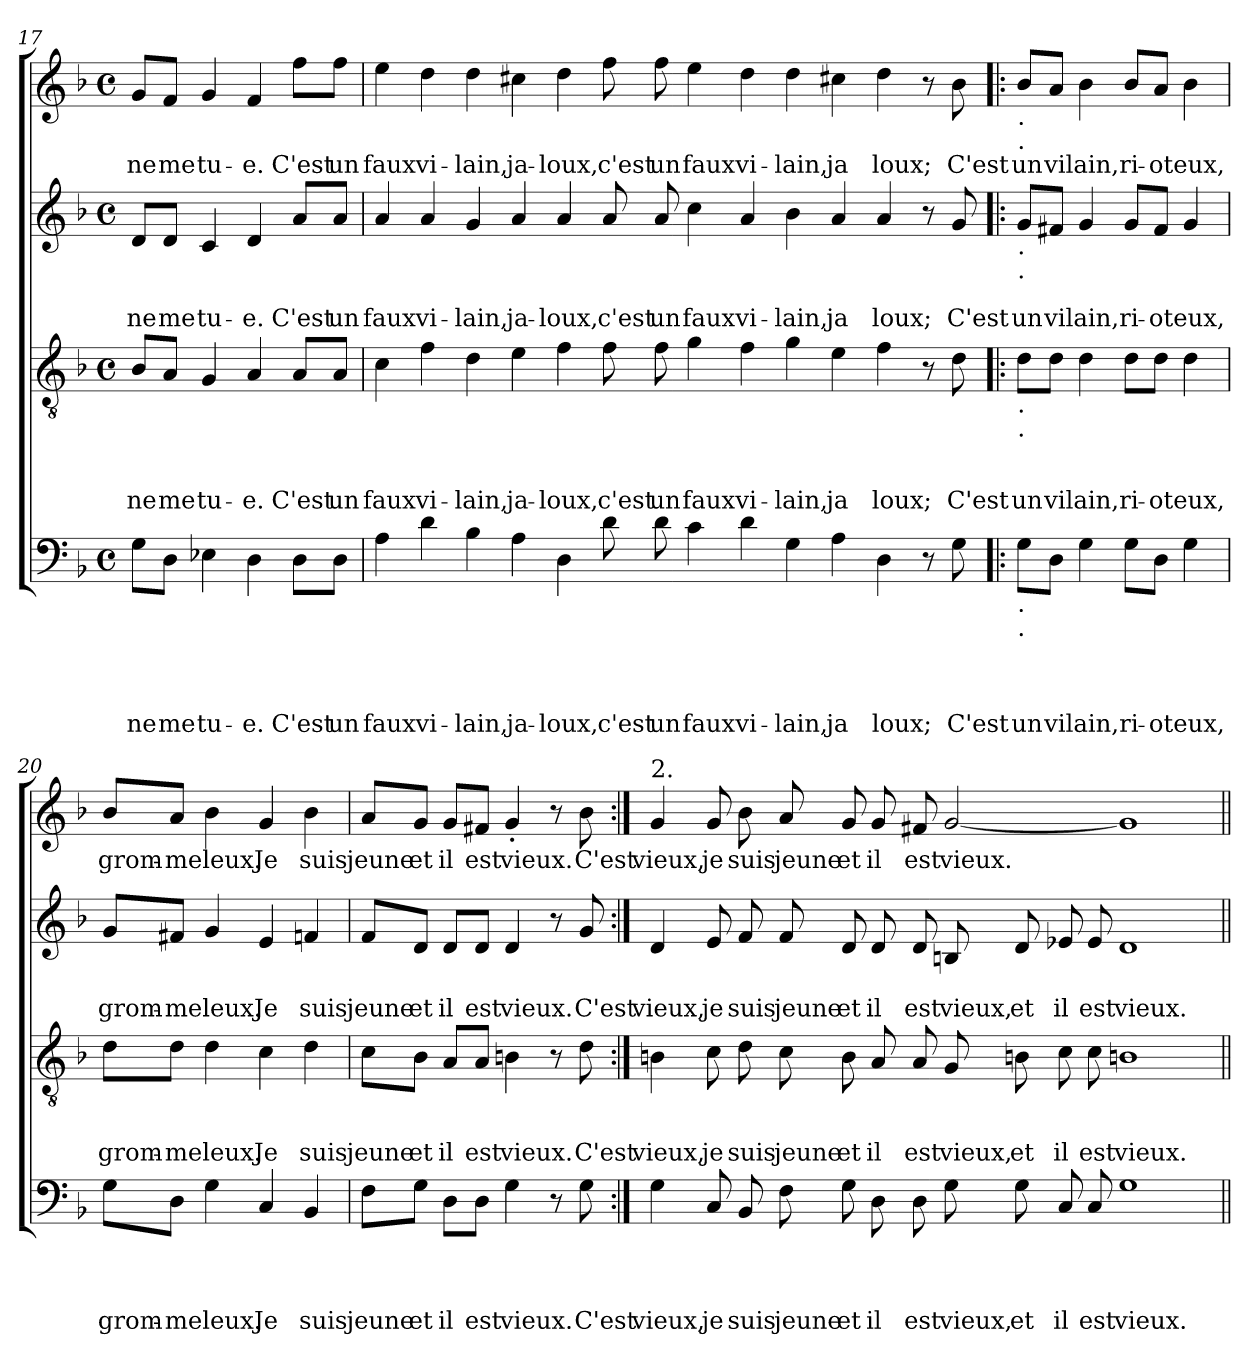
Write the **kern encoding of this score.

**kern	**text	**text	**text	**text	**kern	**text	**text	**text	**kern	**text	**text	**kern	**text
*part4	*part4	*part4	*part4	*part4	*part3	*part3	*part3	*part3	*part2	*part2	*part2	*part1	*part1
*staff4	*staff4	*staff4	*staff4	*staff4	*staff3	*staff3	*staff3	*staff3	*staff2	*staff2	*staff2	*staff1	*staff1
*clefF4	*	*	*	*	*clefGv2	*	*	*	*clefG2	*	*	*clefG2	*
*k[b-]	*	*	*	*	*k[b-]	*	*	*	*k[b-]	*	*	*k[b-]	*
*F:	*	*	*	*	*F:	*	*	*	*F:	*	*	*F:	*
*M4/4	*	*	*	*	*M4/4	*	*	*	*M4/4	*	*	*M4/4	*
*met(c)	*	*	*	*	*met(c)	*	*	*	*met(c)	*	*	*met(c)	*
=17	=17	=17	=17	=17	=17	=17	=17	=17	=17	=17	=17	=17	=17
!	!	!	!	!LO:LY:b	!	!	!	!LO:LY:b	!	!	!LO:LY:b	!	!LO:LY:b
8G\L	.	.	.	ne	8B-/L	.	.	ne	8d/L	.	ne	8g/L	ne
!	!	!	!	!LO:LY:b	!	!	!	!LO:LY:b	!	!	!LO:LY:b	!	!LO:LY:b
8D\J	.	.	.	me	8A/J	.	.	me	8d/J	.	me	8f/J	me
!	!	!	!	!LO:LY:b	!	!	!	!LO:LY:b	!	!	!LO:LY:b	!	!LO:LY:b
4E-X\	.	.	.	tu-	4G/	.	.	tu-	4c/	.	tu-	4g/	tu-
!	!	!	!	!LO:LY:b	!	!	!	!LO:LY:b	!	!	!LO:LY:b	!	!LO:LY:b
4D\	.	.	.	-e.	4A/	.	.	-e.	4d/	.	-e.	4f/	-e.
!	!	!	!	!LO:LY:b	!	!	!	!LO:LY:b	!	!	!LO:LY:b	!	!LO:LY:b
8D\L	.	.	.	C'est	8A/L	.	.	C'est	8a/L	.	C'est	8ff\L	C'est
!	!	!	!	!LO:LY:b	!	!	!	!LO:LY:b	!	!	!LO:LY:b	!	!LO:LY:b
8D\J	.	.	.	un	8A/J	.	.	un	8a/J	.	un	8ff\J	un
!!LO:LB:g=z
=18	=18	=18	=18	=18	=18	=18	=18	=18	=18	=18	=18	=18	=18
!	!	!	!	!LO:LY:b	!	!	!	!LO:LY:b	!	!	!LO:LY:b	!	!LO:LY:b
4A\	.	.	.	faux	4c\	.	.	faux	4a/	.	faux	4ee\	faux
!	!	!	!	!LO:LY:b	!	!	!	!LO:LY:b	!	!	!LO:LY:b	!	!LO:LY:b
4d\	.	.	.	vi-	4f\	.	.	vi-	4a/	.	vi-	4dd\	vi-
!	!	!	!	!LO:LY:b	!	!	!	!LO:LY:b	!	!	!LO:LY:b	!	!LO:LY:b
4B-\	.	.	.	-lain,	4d\	.	.	-lain,	4g/	.	-lain,	4dd\	-lain,
!	!	!	!	!LO:LY:b	!	!	!	!LO:LY:b	!	!	!LO:LY:b	!	!LO:LY:b
4A\	.	.	.	ja-	4e\	.	.	ja-	4a/	.	ja-	4cc#X\	ja-
!	!	!	!	!LO:LY:b	!	!	!	!LO:LY:b	!	!	!LO:LY:b	!	!LO:LY:b
4D\	.	.	.	-loux,	4f\	.	.	-loux,	4a/	.	-loux,	4dd\	-loux,
!	!	!	!	!LO:LY:b	!	!	!	!LO:LY:b	!	!	!LO:LY:b	!	!LO:LY:b
8d\	.	.	.	c'est	8f\	.	.	c'est	8a/	.	c'est	8ff\	c'est
!	!	!	!	!LO:LY:b	!	!	!	!LO:LY:b	!	!	!LO:LY:b	!	!LO:LY:b
8d\	.	.	.	un	8f\	.	.	un	8a/	.	un	8ff\	un
!	!	!	!	!LO:LY:b	!	!	!	!LO:LY:b	!	!	!LO:LY:b	!	!LO:LY:b
4c\	.	.	.	faux	4g\	.	.	faux	4cc\	.	faux	4ee\	faux
!	!	!	!	!LO:LY:b	!	!	!	!LO:LY:b	!	!	!LO:LY:b	!	!LO:LY:b
4d\	.	.	.	vi-	4f\	.	.	vi-	4a/	.	vi-	4dd\	vi-
!	!	!	!	!LO:LY:b	!	!	!	!LO:LY:b	!	!	!LO:LY:b	!	!LO:LY:b
4G\	.	.	.	-lain,	4g\	.	.	-lain,	4b-\	.	-lain,	4dd\	-lain,
!	!	!	!	!LO:LY:b	!	!	!	!LO:LY:b	!	!	!LO:LY:b	!	!LO:LY:b
4A\	.	.	.	ja	4e\	.	.	ja	4a/	.	ja	4cc#X\	ja
!	!	!	!	!LO:LY:b	!	!	!	!LO:LY:b	!	!	!LO:LY:b	!	!LO:LY:b
4D\	.	.	.	loux;	4f\	.	.	loux;	4a/	.	loux;	4dd\	loux;
8r	.	.	.	.	8r	.	.	.	8r	.	.	8r	.
!	!	!	!	!LO:LY:b	!	!	!	!LO:LY:b	!	!	!LO:LY:b	!	!LO:LY:b
8G\	.	.	.	C'est	8d\	.	.	C'est	8g/	.	C'est	8b-\	C'est
=19!|:	=19!|:	=19!|:	=19!|:	=19!|:	=19!|:	=19!|:	=19!|:	=19!|:	=19!|:	=19!|:	=19!|:	=19!|:	=19!|:
!	!	!	!	!	!	!	!	!	!	!	!	!LO:TX:b:t=.	!
!	!	!	!	!	!	!	!	!	!	!	!	!LO:TX:b:t=.	!
!	!	!	!	!	!	!	!	!	!LO:TX:b:t=.	!	!	!	!
!	!	!	!	!	!	!	!	!	!LO:TX:b:t=.	!	!	!	!
!	!	!	!	!	!LO:TX:b:t=.	!	!	!	!	!	!	!	!
!	!	!	!	!	!LO:TX:b:t=.	!	!	!	!	!	!	!	!
!LO:TX:b:t=.	!	!	!	!	!	!	!	!	!	!	!	!	!
!LO:TX:b:t=.	!	!	!	!	!	!	!	!	!	!	!	!	!
!	!	!	!	!LO:LY:b	!	!	!	!LO:LY:b	!	!	!LO:LY:b	!	!LO:LY:b
8G\L	.	.	.	un	8d\L	.	.	un	8g/L	.	un	8b-/L	un
!	!	!	!	!LO:LY:b	!	!	!	!LO:LY:b	!	!	!LO:LY:b	!	!LO:LY:b
8D\J	.	.	.	vilain,	8d\J	.	.	vilain,	8f#X/J	.	vilain,	8a/J	vilain,
4G\	.	.	.	.	4d\	.	.	.	4g/	.	.	4b-\	.
!	!	!	!	!LO:LY:b	!	!	!	!LO:LY:b	!	!	!LO:LY:b	!	!LO:LY:b
8G\L	.	.	.	ri-	8d\L	.	.	ri-	8g/L	.	ri-	8b-/L	ri-
!	!	!	!	!LO:LY:b	!	!	!	!LO:LY:b	!	!	!LO:LY:b	!	!LO:LY:b
8D\J	.	.	.	-oteux,	8d\J	.	.	-oteux,	8f#/J	.	-oteux,	8a/J	-oteux,
4G\	.	.	.	.	4d\	.	.	.	4g/	.	.	4b-\	.
=20	=20	=20	=20	=20	=20	=20	=20	=20	=20	=20	=20	=20	=20
!	!	!	!	!LO:LY:b	!	!	!	!LO:LY:b	!	!	!LO:LY:b	!	!LO:LY:b
8G\L	.	.	.	grom-	8d\L	.	.	grom-	8g/L	.	grom-	8b-/L	grom-
!	!	!	!	!LO:LY:b	!	!	!	!LO:LY:b	!	!	!LO:LY:b	!	!LO:LY:b
8D\J	.	.	.	-meleux.	8d\J	.	.	-meleux.	8f#X/J	.	-meleux.	8a/J	-meleux.
4G\	.	.	.	.	4d\	.	.	.	4g/	.	.	4b-\	.
!	!	!	!	!LO:LY:b	!	!	!	!LO:LY:b	!	!	!LO:LY:b	!	!LO:LY:b
4C/	.	.	.	Je	4c\	.	.	Je	4e/	.	Je	4g/	Je
!	!	!	!	!LO:LY:b	!	!	!	!LO:LY:b	!	!	!LO:LY:b	!	!LO:LY:b
4BB-/	.	.	.	suis	4d\	.	.	suis	4fn/	.	suis	4b-\	suis
!!LO:LB:g=z
=21	=21	=21	=21	=21	=21	=21	=21	=21	=21	=21	=21	=21	=21
!	!	!	!	!LO:LY:b	!	!	!	!LO:LY:b	!	!	!LO:LY:b	!	!LO:LY:b
8F\L	.	.	.	jeune	8c\L	.	.	jeune	8f/L	.	jeune	8a/L	jeune
!	!	!	!	!LO:LY:b	!	!	!	!LO:LY:b	!	!	!LO:LY:b	!	!LO:LY:b
8G\J	.	.	.	et	8B-\J	.	.	et	8d/J	.	et	8g/J	et
!	!	!	!	!LO:LY:b	!	!	!	!LO:LY:b	!	!	!LO:LY:b	!	!LO:LY:b
8D\L	.	.	.	il	8A/L	.	.	il	8d/L	.	il	8g/L	il
!	!	!	!	!LO:LY:b	!	!	!	!LO:LY:b	!	!	!LO:LY:b	!	!LO:LY:b
8D\J	.	.	.	est	8A/J	.	.	est	8d/J	.	est	8f#X/J	est
!	!	!	!	!LO:LY:b	!	!	!	!LO:LY:b	!	!	!LO:LY:b	!	!LO:LY:b
4G\	.	.	.	vieux.	4Bn\	.	.	vieux.	4d/	.	vieux.	4g>'>/	vieux.
8r	.	.	.	.	8r	.	.	.	8r	.	.	8r	.
!	!	!	!	!LO:LY:b	!	!	!	!LO:LY:b	!	!	!LO:LY:b	!	!LO:LY:b
8G\	.	.	.	C'est	8d\	.	.	C'est	8g/	.	C'est	8b-\	C'est
=22:|!	=22:|!	=22:|!	=22:|!	=22:|!	=22:|!	=22:|!	=22:|!	=22:|!	=22:|!	=22:|!	=22:|!	=22:|!	=22:|!
!	!	!	!	!	!	!	!	!	!	!	!	!LO:TX:a:t=2.	!
!	!	!	!	!LO:LY:b	!	!	!	!LO:LY:b	!	!	!LO:LY:b	!	!LO:LY:b
4G\	.	.	.	vieux,	4Bn\	.	.	vieux,	4d/	.	vieux,	4g/	vieux,
!	!	!	!	!LO:LY:b	!	!	!	!LO:LY:b	!	!	!LO:LY:b	!	!LO:LY:b
8C/	.	.	.	je	8c\	.	.	je	8e/	.	je	8g/	je
!	!	!	!	!LO:LY:b	!	!	!	!LO:LY:b	!	!	!LO:LY:b	!	!LO:LY:b
8BB-/	.	.	.	suis	8d\	.	.	suis	8f/	.	suis	8b-\	suis
!	!	!	!	!LO:LY:b	!	!	!	!LO:LY:b	!	!	!LO:LY:b	!	!LO:LY:b
8F\	.	.	.	jeune	8c\	.	.	jeune	8f/	.	jeune	8a/	jeune
!	!	!	!	!LO:LY:b	!	!	!	!LO:LY:b	!	!	!LO:LY:b	!	!LO:LY:b
8G\	.	.	.	et	8B\	.	.	et	8d/	.	et	8g/	et
!	!	!	!	!LO:LY:b	!	!	!	!LO:LY:b	!	!	!LO:LY:b	!	!LO:LY:b
8D\	.	.	.	il	8A/	.	.	il	8d/	.	il	8g/	il
!	!	!	!	!LO:LY:b	!	!	!	!LO:LY:b	!	!	!LO:LY:b	!	!LO:LY:b
8D\	.	.	.	est	8A/	.	.	est	8d/	.	est	8f#X/	est
!	!	!	!	!LO:LY:b	!	!	!	!LO:LY:b	!	!	!LO:LY:b	!	!LO:LY:b
8G\	.	.	.	vieux,	8G/	.	.	vieux,	8Bn/	.	vieux,	[<2g/	vieux.
!	!	!	!	!LO:LY:b	!	!	!	!LO:LY:b	!	!	!LO:LY:b	!	!
8G\	.	.	.	et	8Bn\	.	.	et	8d/	.	et	.	.
!	!	!	!	!LO:LY:b	!	!	!	!LO:LY:b	!	!	!LO:LY:b	!	!
8C/	.	.	.	il	8c\	.	.	il	8e-X/	.	il	.	.
!	!	!	!	!LO:LY:b	!	!	!	!LO:LY:b	!	!	!LO:LY:b	!	!
8C/	.	.	.	est	8c\	.	.	est	8e-/	.	est	.	.
!	!	!	!	!LO:LY:b	!	!	!	!LO:LY:b	!	!	!LO:LY:b	!	!
1G	.	.	.	vieux.	1Bn	.	.	vieux.	1d	.	vieux.	1g]	.
=||	=||	=||	=||	=||	=||	=||	=||	=||	=||	=||	=||	=||	=||
*-	*-	*-	*-	*-	*-	*-	*-	*-	*-	*-	*-	*-	*-
